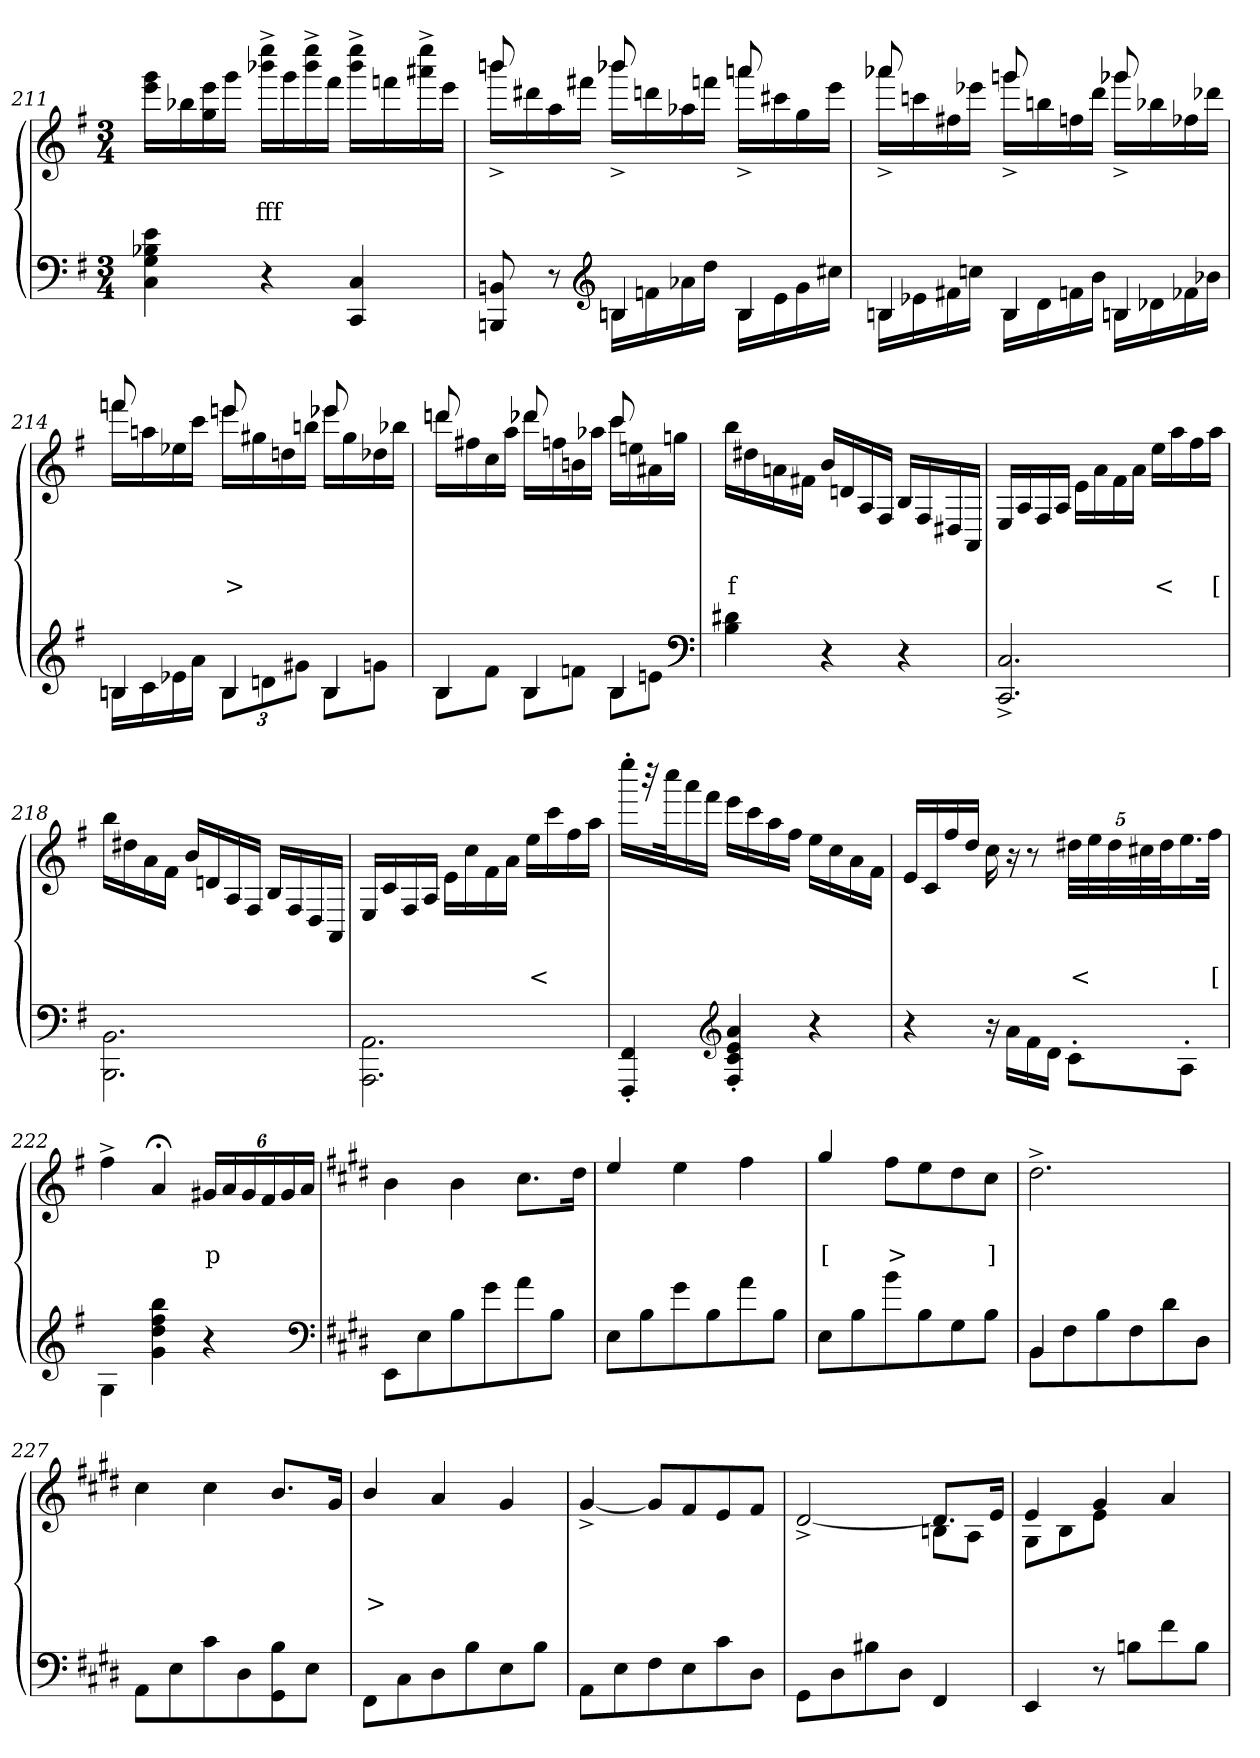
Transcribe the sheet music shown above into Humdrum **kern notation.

**kern	**kern	**text	**text
*part2	*part1	*part1	*part1
*staff2	*staff1	*staff1	*staff1
*clefF4	*clefG2	*	*
*k[f#]	*k[f#]	*	*
*M3/4	*M3/4	*	*
=211	=211	=211	=211
4e 4B-X 4G 4C	16ggg 16eeeLL	.	.
.	16bb-X	.	.
.	16gg 16eee	.	.
.	16gggJJ	.	.
4r	16eeee^> 16bbb-^>LL	.	fff
.	16ggg	.	.
.	16eeee^> 16bbb-^>	.	.
.	16fff#JJ	.	.
4C 4CC	16eeee^> 16bbb-^>LL	.	.
.	16fffn	.	.
.	16eeee^> 16aaa#X^>	.	.
.	16eeeJJ	.	.
=212	=212	=212	=212
*^	*^	*	*
4ryy	8BBn 8BBBn	8bbbn	16bbbn^>LL	.	.
.	.	.	16ddd#X	.	.
.	8r	8ryy	16aa	.	.
.	.	.	16fff#XJJ	.	.
*clefG2	*	*	*	*	*
16Bn\LL	4Bn/	8bbb-X	16bbb-X^>LL	.	.
16fn	.	.	16dddn	.	.
16a-X	.	8ryy	16aa-X	.	.
16ddJJ	.	.	16fffnJJ	.	.
16B\LL	4B/	8aaan	16aaan^>LL	.	.
16e	.	.	16ccc#X	.	.
16g	.	8ryy	16gg	.	.
16cc#XJJ	.	.	16eeeJJ	.	.
=213	=213	=213	=213	=213	=213
16B\LL	4Bn/	8aaa-X	16aaa-^>LL	.	.
16e-X	.	.	16cccn	.	.
16f#X	.	8ryy	16ff#X	.	.
16ccnJJ	.	.	16eee-XJJ	.	.
16B\LL	4B/	8ggg	16gggn^>LL	.	.
16d	.	.	16bbn	.	.
16fn	.	8ryy	16ffn	.	.
16bJJ	.	.	16dddJJ	.	.
16Bn\LL	4Bn/	8ggg-X	16ggg-X^>LL	.	.
16d-X	.	.	16bb-X	.	.
16f-X	.	8ryy	16ff-X	.	.
16b-XJJ	.	.	16ddd-XJJ	.	.
=214	=214	=214	=214	=214	=214
16Bn\LL	4Bn/	8fffn	16fffnLL	.	.
16c	.	.	16aan	.	.
16e-X	.	8ryy	16ee-	.	.
16aJJ	.	.	16cccJJ	.	.
12B\L	4B/	8eeen	16eeenLL	.	>
.	.	.	16gg#X	.	.
12dn	.	.	.	.	.
.	.	8ryy	16ddn	.	.
12g#XJ	.	.	.	.	.
.	.	.	16bbnJJ	.	.
8B\L	4B/	8eee-X	16eee-XLL	.	.
.	.	.	16gg#	.	.
8gnJ	.	8ryy	16dd-X	.	.
.	.	.	16bb-XJJ	.	.
=215	=215	=215	=215	=215	=215
8B\L	4B/	8dddn	16dddnLL	.	.
.	.	.	16ff#X	.	.
8f#J	.	8ryy	16cc	.	.
.	.	.	16aaJJ	.	.
8B\L	4B/	8ddd-X	16ddd-XLL	.	.
.	.	.	16ffn	.	.
8fnJ	.	8ryy	16bn	.	.
.	.	.	16aa-XJJ	.	.
8B\L	4B/	8ccc	16cccLL	.	.
.	.	.	16een	.	.
8enJ	.	8ryy	16a#X	.	.
.	.	.	16ggnJJ	.	.
*v	*v	*	*	*	*
*	*v	*v	*	*
*clefF4	*	*	*
=216	=216	=216	=216
4d#X 4B	16bbLL	.	f
.	16dd#X	.	.
.	16an	.	.
.	16f#XJJ	.	.
4r	16b\LL	.	.
.	16dn\	.	.
.	16A/	.	.
.	16F#/JJ	.	.
4r	16BLL	.	.
.	16F#	.	.
.	16D#X	.	.
.	16AAJJ	.	.
=217	=217	=217	=217
2.C^> 2.CC^>	16ELL	.	.
.	16A	.	.
.	16F#	.	.
.	16AJJ	.	.
.	16e\LL	.	.
.	16a	.	.
.	16f#	.	.
.	16aJJ	.	.
.	16eeLL	.	<
.	16aa	.	.
.	16ff#	.	.
.	16aaJJ	.	[
=218	=218	=218	=218
2.BB 2.BBB\	16bbLL	.	.
.	16dd#X	.	.
.	16a	.	.
.	16f#JJ	.	.
.	16b\LL	.	.
.	16dn\	.	.
.	16A/	.	.
.	16F#/JJ	.	.
.	16BLL	.	.
.	16F#	.	.
.	16D	.	.
.	16AAJJ	.	.
=219	=219	=219	=219
2.AA 2.AAA\	16ELL	.	.
.	16c	.	.
.	16F#	.	.
.	16AJJ	.	.
.	16e\LL	.	.
.	16cc	.	.
.	16f#	.	.
.	16aJJ	.	.
.	16eeLL	.	<
.	16ccc	.	.
.	16ff#	.	.
.	16aaJJ	.	.
=220	=220	=220	=220
4FF#'> 4FFF#'>	16eeee'>LL	.	.
.	32r	.	.
.	32cccc	.	.
.	16aaa	.	.
.	16fff#JJ	.	.
*clefG2	*	*	*
4a'> 4e'> 4c'> 4F#'>	16eeeLL	.	.
.	16ccc	.	.
.	16aa	.	.
.	16ff#JJ	.	.
4r	16eeLL	.	.
.	16cc	.	.
.	16a	.	.
.	16f#JJ	.	.
=221	=221	=221	=221
4r	16eLL	.	.
.	16c	.	.
.	16ff#	.	.
.	16ddJJ	.	.
16r	16cc	.	.
16a\LL	16r	.	.
16f#	8r	.	.
16dJJ	.	.	.
8c'>\L	40dd#XLLL	.	<
.	40ee	.	.
.	40dd#	.	.
.	40cc#X	.	.
.	40dd#J	.	.
8A'>J	16.ee	.	.
.	32ff#JJk	.	[
=222	=222	=222	=222
4G\	4ff#^>	.	.
4bb 4ff# 4dd 4g	4a;<	.	.
4r	24g#XLL	.	p
.	24a	.	.
.	24g#	.	.
.	24f#	.	.
.	24g#	.	.
.	24aJJ	.	.
*clefF4	*	*	*
=223	=223	=223	=223
*k[f#c#g#d#]	*k[f#c#g#d#]	*	*
8EEL	4b	.	.
8E	.	.	.
8B	4b	.	.
8g#	.	.	.
8a	8.cc#L	.	.
8BJ	.	.	.
.	16dd#Jk	.	.
=224	=224	=224	=224
8EL	4ee/	.	.
8B	.	.	.
8g#	4ee	.	.
8B	.	.	.
8a	4ff#	.	.
8BJ	.	.	.
=225	=225	=225	=225
8EL	4gg#/	.	[
8B	.	.	.
8b	8ff#L	.	>
8B	8ee	.	.
8G#	8dd#	.	.
8BJ	8cc#J	.	]
=226	=226	=226	=226
*^	*	*	*
4BB	8BBL	2.dd#^>	.	.
.	8F#	.	.	.
2ryy	8B	.	.	.
.	8F#	.	.	.
.	8d#	.	.	.
.	8D#J	.	.	.
*v	*v	*	*	*
=227	=227	=227	=227
8AAL	4cc#	.	.
8E	.	.	.
8c#	4cc#	.	.
8D#	.	.	.
8B 8GG#	8.bL	.	.
8EJ	.	.	.
.	16g#Jk	.	.
=228	=228	=228	=228
8FF#L	4b/	.	>
8C#	.	.	.
8D#	4a	.	.
8B	.	.	.
8E	4g#	.	.
8BJ	.	.	.
=229	=229	=229	=229
8AAL	[4g#^>	.	.
8E	.	.	.
8F#	8g#L]	.	.
8E	8f#	.	.
8c#	8e	.	.
8D#J	8f#J	.	.
=230	=230	=230	=230
*	*^	*	*
8GG#L	[2d#^>	2ryy	.	.
8D#	.	.	.	.
8B#X	.	.	.	.
8D#J	.	.	.	.
4FF#	8.d#L]	8BnL	.	.
.	.	8AJ	.	.
.	16eJk	.	.	.
=231	=231	=231	=231	=231
4EE	4e	8G#L	.	.
.	.	8B	.	.
8r	4g#	8eJ	.	.
8BnL	.	4.ryy	.	.
8f#	4a	.	.	.
8BJ	.	.	.	.
*	*v	*v	*	*
=	=	=	=
*-	*-	*-	*-
